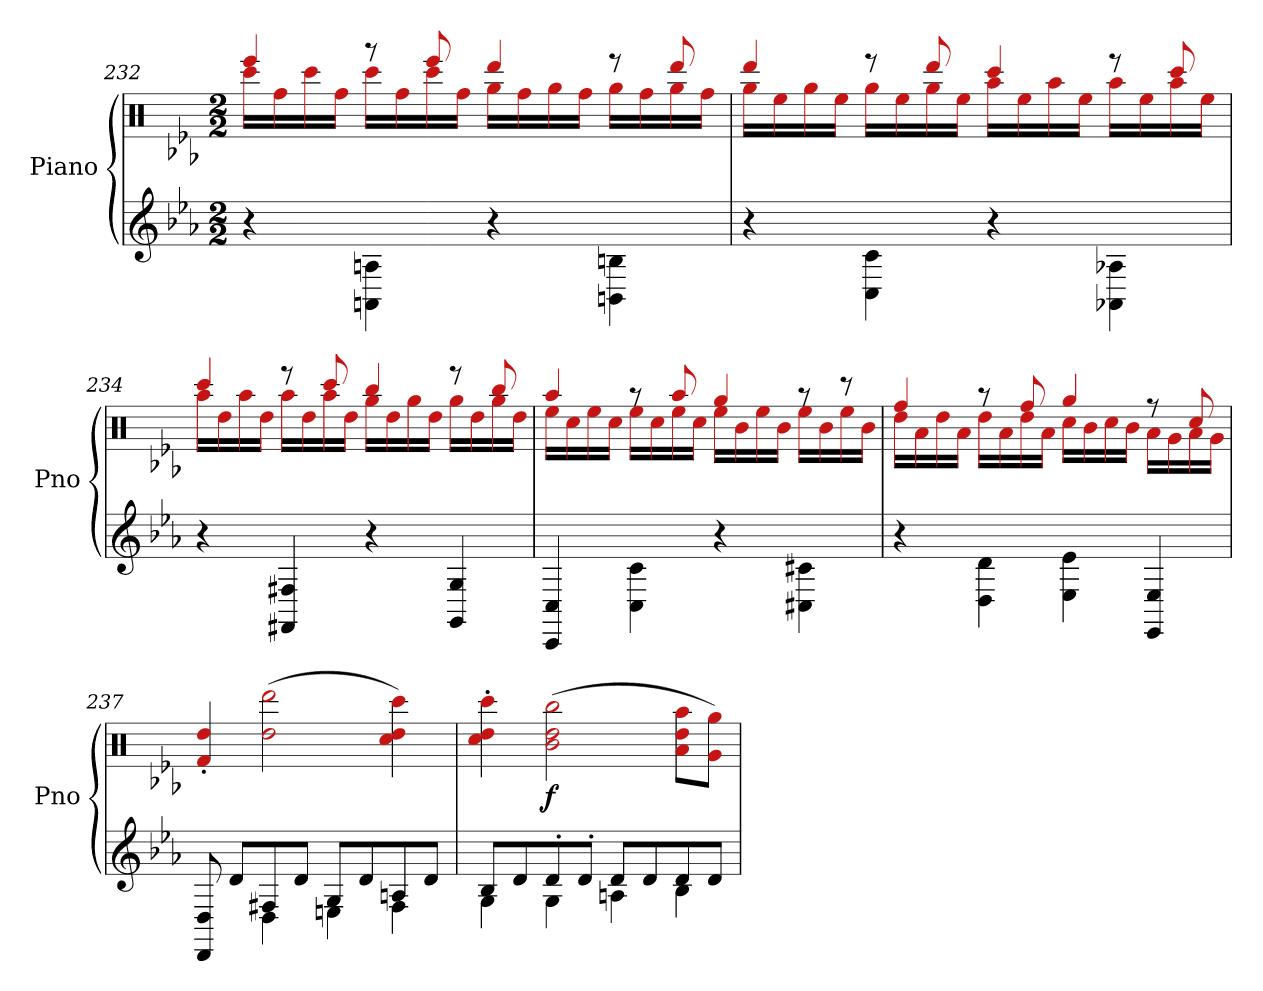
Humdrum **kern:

**kern	**kern	**dynam
*part1	*part1	*part1
*staff2	*staff1	*staff1/2
*I"Piano	*	*
*I'Pno	*	*
*clefG2	*clefX	*
*k[b-e-a-]	*k[b-e-a-]	*
*M2/2	*M2/2	*
=232	=232	=232
*	*^	*
4r	4eee-/	16ccc\LL	.
.	.	16ff\	.
.	.	16ccc\	.
.	.	16ff\JJ	.
4AAn\ 4An\	8rggg	16ccc\LL	.
.	.	16ff\	.
.	8eee-/	16ccc\	.
.	.	16ff\JJ	.
4r	4ddd/	16gg\LL	.
.	.	16ff\	.
.	.	16gg\	.
.	.	16ff\JJ	.
4BBn\ 4Bn\	8reee	16gg\LL	.
.	.	16ff\	.
.	8ddd/	16gg\	.
.	.	16ff\JJ	.
!!LO:LB:g=z	!!
=233	=233	=233	=233
4r	4ddd/	16gg\LL	.
.	.	16ee-\	.
.	.	16gg\	.
.	.	16ee-\JJ	.
4C\ 4c\	8reee	16gg\LL	.
.	.	16ee-\	.
.	8ddd/	16gg\	.
.	.	16ee-\JJ	.
4r	4ccc/	16aa-\LL	.
.	.	16ee-\	.
.	.	16aa-\	.
.	.	16ee-\JJ	.
4AA-X\ 4A-X\	8reee	16aa-\LL	.
.	.	16ee-\	.
.	8ccc/	16aa-\	.
.	.	16ee-\JJ	.
=234	=234	=234	=234
4r	4ccc/	16aan\LL	.
.	.	16dd\	.
.	.	16aa\	.
.	.	16dd\JJ	.
4FF#X/ 4F#X/	8reee	16aa\LL	.
.	.	16dd\	.
.	8ccc/	16aa\	.
.	.	16dd\JJ	.
4r	4bb-/	16gg\LL	.
.	.	16dd\	.
.	.	16gg\	.
.	.	16dd\JJ	.
4GG/ 4G/	8reee	16gg\LL	.
.	.	16dd\	.
.	8bb-/	16gg\	.
.	.	16dd\JJ	.
!!LO:LB:g=z	!!
=235	=235	=235	=235
4CC/ 4C/	4aan/	16ee-\LL	.
.	.	16cc\	.
.	.	16ee-\	.
.	.	16cc\JJ	.
4C\ 4c\	8raa	16ee-\LL	.
.	.	16cc\	.
.	8aa/	16ee-\	.
.	.	16cc\JJ	.
4r	4gg/	16een\LL	.
.	.	16b-\	.
.	.	16ee\	.
.	.	16b-\JJ	.
4C#X\ 4c#X\	8raa	16ee\LL	.
.	.	16b-\	.
.	8r	16ee\	.
.	.	16b-\JJ	.
=236	=236	=236	=236
4r	4ff#X/	16dd\LL	.
.	.	16an\	.
.	.	16dd\	.
.	.	16a\JJ	.
4D\ 4d\	8raa	16dd\LL	.
.	.	16a\	.
.	8ff#/	16dd\	.
.	.	16a\JJ	.
4E-\ 4e-\	4gg/	16cc#X\LL	.
.	.	16b-\	.
.	.	16cc#\	.
.	.	16b-\JJ	.
4EE-/ 4E-/	8r	16a\LL	.
.	.	16g\	.
.	8cc#/	16a\	.
.	.	16g\JJ	.
*	*v	*v	*
=237	=237	=237
*^	*	*
8DD/ 8D/	4ryy	4f#X/' 4dd/'	.
8d/L	.	.	.
8F#X/	4D\	(>2dd\ 2ddd\	.
8d/J	.	.	.
8G/L	4En\	.	.
8d/	.	.	.
8An/	4F#\	4ccn\ 4dd\ 4cccn\)	.
8d/J	.	.	.
!!LO:PB:g=z
=238	=238	=238	=238
8B-/L	4G\	4cc\' 4dd\' 4ccc\'	.
8d/	.	.	.
!	!	!	!LO:DY:b
8d'/	4G\	(>2b-\ 2dd\ 2bb-\	f
8d'/J	.	.	.
8d/L	4An\	.	.
8d/	.	.	.
8d/	4B-\	8an\ 8dd\ 8aan\L	.
8d/J	.	8g\ 8gg\J)	.
*v	*v	*	*
=	=	=
*-	*-	*-
